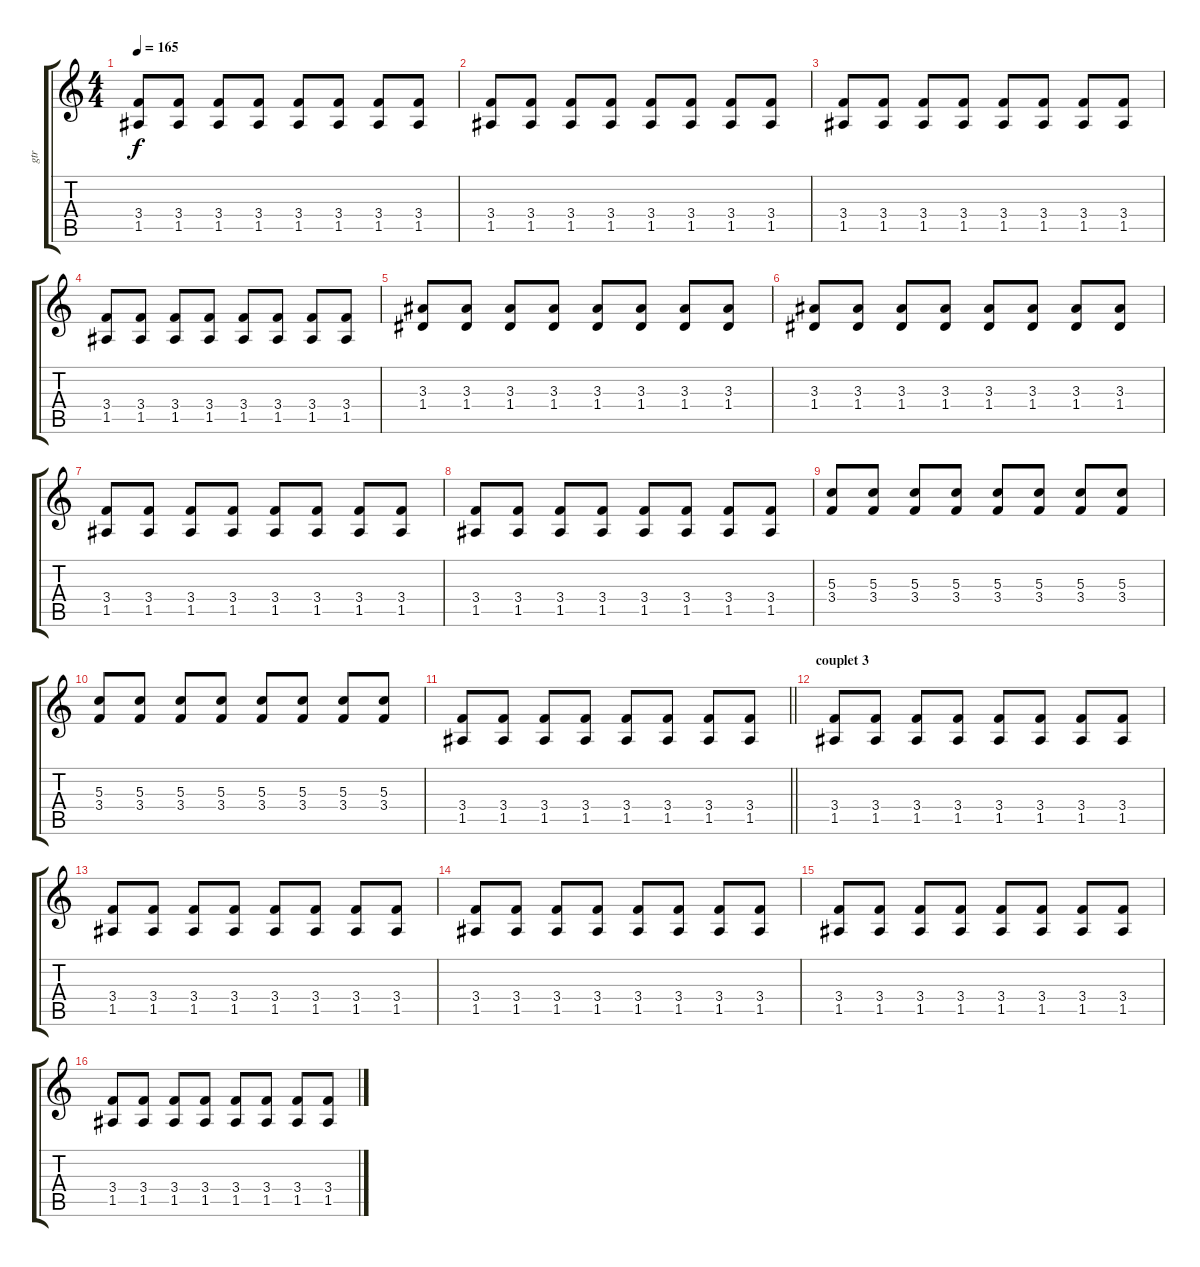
\track ("gtr" "gtr") {instrument overdrivenguitar}
\staff {score tabs}
\tuning (E4 B3 G3 D3 A2 E2) {hide}
\ts (4 4)
\tempo 165
\clef g2
\ks c
(3.4 1.5).8{dy f} (3.4 1.5).8 (3.4 1.5).8 (3.4 1.5).8 (3.4 1.5).8 (3.4 1.5).8 (3.4 1.5).8 (3.4 1.5).8 |
(3.4 1.5).8 (3.4 1.5).8 (3.4 1.5).8 (3.4 1.5).8 (3.4 1.5).8 (3.4 1.5).8 (3.4 1.5).8 (3.4 1.5).8 |
(3.4 1.5).8 (3.4 1.5).8 (3.4 1.5).8 (3.4 1.5).8 (3.4 1.5).8 (3.4 1.5).8 (3.4 1.5).8 (3.4 1.5).8 |
(3.4 1.5).8 (3.4 1.5).8 (3.4 1.5).8 (3.4 1.5).8 (3.4 1.5).8 (3.4 1.5).8 (3.4 1.5).8 (3.4 1.5).8 |
(3.3 1.4).8 (3.3 1.4).8 (3.3 1.4).8 (3.3 1.4).8 (3.3 1.4).8 (3.3 1.4).8 (3.3 1.4).8 (3.3 1.4).8 |
(3.3 1.4).8 (3.3 1.4).8 (3.3 1.4).8 (3.3 1.4).8 (3.3 1.4).8 (3.3 1.4).8 (3.3 1.4).8 (3.3 1.4).8 |
(3.4 1.5).8 (3.4 1.5).8 (3.4 1.5).8 (3.4 1.5).8 (3.4 1.5).8 (3.4 1.5).8 (3.4 1.5).8 (3.4 1.5).8 |
(3.4 1.5).8 (3.4 1.5).8 (3.4 1.5).8 (3.4 1.5).8 (3.4 1.5).8 (3.4 1.5).8 (3.4 1.5).8 (3.4 1.5).8 |
(5.3 3.4).8 (5.3 3.4).8 (5.3 3.4).8 (5.3 3.4).8 (5.3 3.4).8 (5.3 3.4).8 (5.3 3.4).8 (5.3 3.4).8 |
(5.3 3.4).8 (5.3 3.4).8 (5.3 3.4).8 (5.3 3.4).8 (5.3 3.4).8 (5.3 3.4).8 (5.3 3.4).8 (5.3 3.4).8 |
\barLineRight lightlight
(3.4 1.5).8 (3.4 1.5).8 (3.4 1.5).8 (3.4 1.5).8 (3.4 1.5).8 (3.4 1.5).8 (3.4 1.5).8 (3.4 1.5).8 |
\section ("" "couplet 3")
(3.4 1.5).8 (3.4 1.5).8 (3.4 1.5).8 (3.4 1.5).8 (3.4 1.5).8 (3.4 1.5).8 (3.4 1.5).8 (3.4 1.5).8 |
(3.4 1.5).8 (3.4 1.5).8 (3.4 1.5).8 (3.4 1.5).8 (3.4 1.5).8 (3.4 1.5).8 (3.4 1.5).8 (3.4 1.5).8 |
(3.4 1.5).8 (3.4 1.5).8 (3.4 1.5).8 (3.4 1.5).8 (3.4 1.5).8 (3.4 1.5).8 (3.4 1.5).8 (3.4 1.5).8 |
(3.4 1.5).8 (3.4 1.5).8 (3.4 1.5).8 (3.4 1.5).8 (3.4 1.5).8 (3.4 1.5).8 (3.4 1.5).8 (3.4 1.5).8 |
(3.4 1.5).8 (3.4 1.5).8 (3.4 1.5).8 (3.4 1.5).8 (3.4 1.5).8 (3.4 1.5).8 (3.4 1.5).8 (3.4 1.5).8
